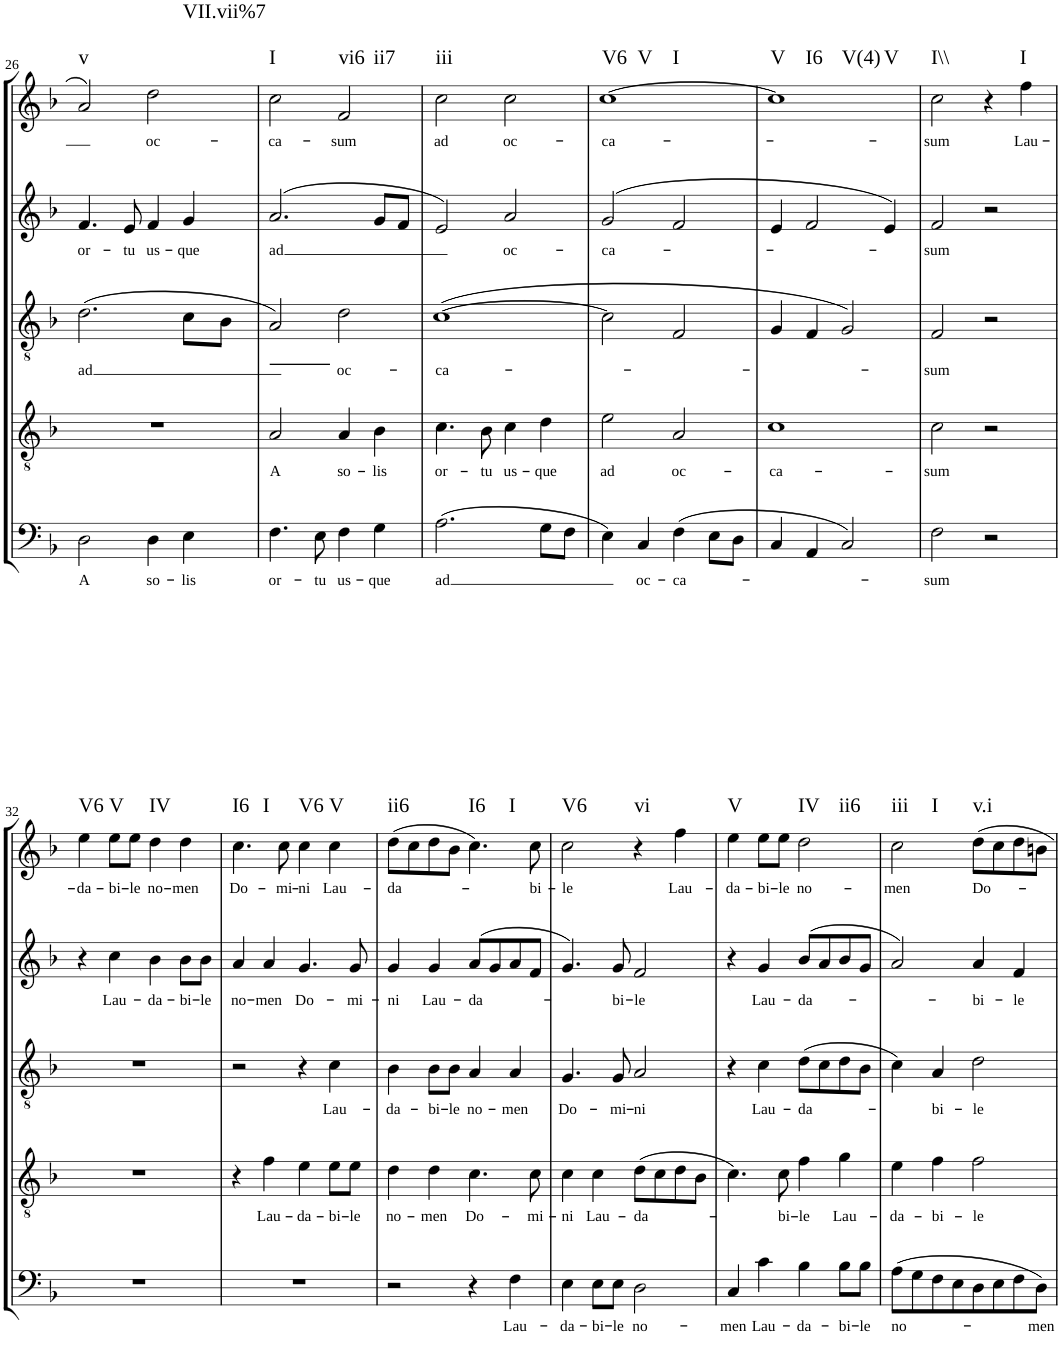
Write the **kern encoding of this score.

**kern	**text	**kern	**text	**kern	**text	**kern	**text	**kern	**text	**harte
*part5	*part5	*part4	*part4	*part3	*part3	*part2	*part2	*part1	*part1	*part1
*staff5	*staff5	*staff4	*staff4	*staff3	*staff3	*staff2	*staff2	*staff1	*staff1	*
*I"Basso	*	*I"Tenore	*	*I"Alto	*	*I"Alto	*	*I"Canto	*	*
!!LO:PB:g=z
*clefF4	*	*clefGv2	*	*clefGv2	*	*clefG2	*	*clefG2	*	*
*Trd7c12	*	*	*	*	*	*	*	*	*	*
*k[b-]	*	*k[b-]	*	*k[b-]	*	*k[b-]	*	*k[b-]	*	*
*F:	*	*F:	*	*F:	*	*F:	*	*F:	*	*
*M4/4	*	*M4/4	*	*M4/4	*	*M4/4	*	*M4/4	*	*
*met(c)	*	*met(c)	*	*met(c)	*	*met(c)	*	*met(c)	*	*
=26	=26	=26	=26	=26	=26	=26	=26	=26	=26	=26
!	!LO:LY:b	!	!	!	!LO:LY:b	!	!LO:LY:b	!	!	!LO:H:kt=v
2D\	A	1r	.	(>2.d\	ad	4.f/	or-	2a/	.	N
!	!	!	!	!	!	!	!LO:LY:b	!	!	!
.	.	.	.	.	.	8e/	-tu	.	.	.
!	!LO:LY:b	!	!	!	!	!	!LO:LY:b	!	!LO:LY:b	!LO:H:kt=VII.vii%7
4D\	so-	.	.	.	.	4f/	us-	2dd\	oc-	N
!	!LO:LY:b	!	!	!	!	!	!LO:LY:b	!	!	!
4E\	-lis	.	.	8c\L	.	4g/	-que	.	.	.
.	.	.	.	8B-\J	.	.	.	.	.	.
=27	=27	=27	=27	=27	=27	=27	=27	=27	=27	=27
!	!LO:LY:b	!	!LO:LY:b	!	!	!	!LO:LY:b	!	!LO:LY:b	!LO:H:kt=I
4.F\	or-	2A/	A	2A/)	.	(>2.a/	ad	2cc\	-ca-	N
!	!LO:LY:b	!	!	!	!	!	!	!	!	!
8E\	-tu	.	.	.	.	.	.	.	.	.
!	!LO:LY:b	!	!LO:LY:b	!	!LO:LY:b	!	!	!	!LO:LY:b	!LO:H:n=1:kt=vi6
!	!	!	!	!	!	!	!	!	!	!LO:H:n=2:kt=ii7
4F\	us-	4A/	so-	2d\	oc-	.	.	2f/	-sum	N N
!	!LO:LY:b	!	!LO:LY:b	!	!	!	!	!	!	!
4G\	-que	4B-\	-lis	.	.	8g/L	.	.	.	.
.	.	.	.	.	.	8f/J	.	.	.	.
=28	=28	=28	=28	=28	=28	=28	=28	=28	=28	=28
!	!LO:LY:b	!	!LO:LY:b	!	!LO:LY:b	!	!	!	!LO:LY:b	!LO:H:kt=iii
(>2.A\	ad	4.c\	or-	(>[1c	-ca-	2e/)	.	2cc\	ad	N
!	!	!	!LO:LY:b	!	!	!	!	!	!	!
.	.	8B-\	-tu	.	.	.	.	.	.	.
!	!	!	!LO:LY:b	!	!	!	!LO:LY:b	!	!LO:LY:b	!
.	.	4c\	us-	.	.	2a/	oc-	2cc\	oc-	.
!	!	!	!LO:LY:b	!	!	!	!	!	!	!
8G\L	.	4d\	-que	.	.	.	.	.	.	.
8F\J	.	.	.	.	.	.	.	.	.	.
=29	=29	=29	=29	=29	=29	=29	=29	=29	=29	=29
!	!	!	!LO:LY:b	!	!	!	!LO:LY:b	!	!LO:LY:b	!LO:H:n=1:kt=V6
!	!	!	!	!	!	!	!	!	!	!LO:H:n=2:kt=V
!	!	!	!	!	!	!	!	!	!	!LO:H:n=3:kt=I
4E\)	.	2e\	ad	2c\]	.	(>2g/	-ca-	[1cc	-ca-	N N N
!	!LO:LY:b	!	!	!	!	!	!	!	!	!
4C/	oc-	.	.	.	.	.	.	.	.	.
!	!LO:LY:b	!	!LO:LY:b	!	!	!	!	!	!	!
(>4F\	-ca-	2A/	oc-	2F/	.	2f/	.	.	.	.
8E\L	.	.	.	.	.	.	.	.	.	.
8D\J	.	.	.	.	.	.	.	.	.	.
=30	=30	=30	=30	=30	=30	=30	=30	=30	=30	=30
!	!	!	!LO:LY:b	!	!	!	!	!	!	!LO:H:n=1:kt=V
!	!	!	!	!	!	!	!	!	!	!LO:H:n=2:kt=I6
!	!	!	!	!	!	!	!	!	!	!LO:H:n=3:kt=V(4)
!	!	!	!	!	!	!	!	!	!	!LO:H:n=4:kt=V
4C/	.	1c	-ca-	4G/	.	4e/	.	1cc]	.	N N N N
4AA/	.	.	.	4F/	.	2f/	.	.	.	.
2C/)	.	.	.	2G/)	.	.	.	.	.	.
.	.	.	.	.	.	4e/)	.	.	.	.
=31	=31	=31	=31	=31	=31	=31	=31	=31	=31	=31
!	!LO:LY:b	!	!LO:LY:b	!	!LO:LY:b	!	!LO:LY:b	!	!LO:LY:b	!LO:H:kt=I\\
2F\	-sum	2c\	-sum	2F/	-sum	2f/	-sum	2cc\	-sum	N
2r	.	2r	.	2r	.	2r	.	4r	.	.
!	!	!	!	!	!	!	!	!	!LO:LY:b	!LO:H:kt=I
.	.	.	.	.	.	.	.	4ff\	Lau-	N
!!LO:LB:g=z
=32	=32	=32	=32	=32	=32	=32	=32	=32	=32	=32
!	!	!	!	!	!	!	!	!	!LO:LY:b	!LO:H:kt=V6
1r	.	1r	.	1r	.	4r	.	4ee\	-da-	N
!	!	!	!	!	!	!	!LO:LY:b	!	!LO:LY:b	!LO:H:kt=V
.	.	.	.	.	.	4cc\	Lau-	8ee\L	-bi-	N
!	!	!	!	!	!	!	!	!	!LO:LY:b	!
.	.	.	.	.	.	.	.	8ee\J	-le	.
!	!	!	!	!	!	!	!LO:LY:b	!	!LO:LY:b	!LO:H:kt=IV
.	.	.	.	.	.	4b-\	-da-	4dd\	no-	N
!	!	!	!	!	!	!	!LO:LY:b	!	!LO:LY:b	!
.	.	.	.	.	.	8b-\L	-bi-	4dd\	-men	.
!	!	!	!	!	!	!	!LO:LY:b	!	!	!
.	.	.	.	.	.	8b-\J	-le	.	.	.
=33	=33	=33	=33	=33	=33	=33	=33	=33	=33	=33
!	!	!	!	!	!	!	!LO:LY:b	!	!LO:LY:b	!LO:H:n=1:kt=I6
!	!	!	!	!	!	!	!	!	!	!LO:H:n=2:kt=I
1r	.	4r	.	2r	.	4a/	no-	4.cc\	Do-	N N
!	!	!	!LO:LY:b	!	!	!	!LO:LY:b	!	!	!
.	.	4f\	Lau-	.	.	4a/	-men	.	.	.
!	!	!	!	!	!	!	!	!	!LO:LY:b	!
.	.	.	.	.	.	.	.	8cc\	-mi-	.
!	!	!	!LO:LY:b	!	!	!	!LO:LY:b	!	!LO:LY:b	!LO:H:kt=V6
.	.	4e\	-da-	4r	.	4.g/	Do-	4cc\	-ni	N
!	!	!	!LO:LY:b	!	!LO:LY:b	!	!	!	!LO:LY:b	!LO:H:kt=V
.	.	8e\L	-bi-	4c\	Lau-	.	.	4cc\	Lau-	N
!	!	!	!LO:LY:b	!	!	!	!LO:LY:b	!	!	!
.	.	8e\J	-le	.	.	8g/	-mi-	.	.	.
=34	=34	=34	=34	=34	=34	=34	=34	=34	=34	=34
!	!	!	!LO:LY:b	!	!LO:LY:b	!	!LO:LY:b	!	!LO:LY:b	!LO:H:kt=ii6
2r	.	4d\	no-	4B-\	-da-	4g/	-ni	(>8dd\L	-da-	N
.	.	.	.	.	.	.	.	8cc\	.	.
!	!	!	!LO:LY:b	!	!LO:LY:b	!	!LO:LY:b	!	!	!
.	.	4d\	-men	8B-\L	-bi-	4g/	Lau-	8dd\	.	.
!	!	!	!	!	!LO:LY:b	!	!	!	!	!
.	.	.	.	8B-\J	-le	.	.	8b-\J	.	.
!	!	!	!LO:LY:b	!	!LO:LY:b	!	!LO:LY:b	!	!	!LO:H:n=1:kt=I6
!	!	!	!	!	!	!	!	!	!	!LO:H:n=2:kt=I
4r	.	4.c\	Do-	4A/	no-	(>8a/L	-da-	4.cc\)	.	N N
.	.	.	.	.	.	8g/	.	.	.	.
!	!LO:LY:b	!	!	!	!LO:LY:b	!	!	!	!	!
4F\	Lau-	.	.	4A/	-men	8a/	.	.	.	.
!	!	!	!LO:LY:b	!	!	!	!	!	!LO:LY:b	!
.	.	8c\	-mi-	.	.	8f/J	.	8cc\	-bi-	.
=35	=35	=35	=35	=35	=35	=35	=35	=35	=35	=35
!	!LO:LY:b	!	!LO:LY:b	!	!LO:LY:b	!	!	!	!LO:LY:b	!LO:H:kt=V6
4E\	-da-	4c\	-ni	4.G/	Do-	4.g/)	.	2cc\	-le	N
!	!LO:LY:b	!	!LO:LY:b	!	!	!	!	!	!	!
8E\L	-bi-	4c\	Lau-	.	.	.	.	.	.	.
!	!LO:LY:b	!	!	!	!LO:LY:b	!	!LO:LY:b	!	!	!
8E\J	-le	.	.	8G/	-mi-	8g/	-bi-	.	.	.
!	!LO:LY:b	!	!LO:LY:b	!	!LO:LY:b	!	!LO:LY:b	!	!	!LO:H:kt=vi
2D\	no-	(>8d\L	-da-	2A/	-ni	2f/	-le	4r	.	N
.	.	8c\	.	.	.	.	.	.	.	.
!	!	!	!	!	!	!	!	!	!LO:LY:b	!
.	.	8d\	.	.	.	.	.	4ff\	Lau-	.
.	.	8B-\J	.	.	.	.	.	.	.	.
=36	=36	=36	=36	=36	=36	=36	=36	=36	=36	=36
!	!LO:LY:b	!	!	!	!	!	!	!	!LO:LY:b	!LO:H:kt=V
4C/	-men	4.c\)	.	4r	.	4r	.	4ee\	-da-	N
!	!LO:LY:b	!	!	!	!LO:LY:b	!	!LO:LY:b	!	!LO:LY:b	!
4c\	Lau-	.	.	4c\	Lau-	4g/	Lau-	8ee\L	-bi-	.
!	!	!	!LO:LY:b	!	!	!	!	!	!LO:LY:b	!
.	.	8c\	-bi-	.	.	.	.	8ee\J	-le	.
!	!LO:LY:b	!	!LO:LY:b	!	!LO:LY:b	!	!LO:LY:b	!	!LO:LY:b	!LO:H:n=1:kt=IV
!	!	!	!	!	!	!	!	!	!	!LO:H:n=2:kt=ii6
4B-\	-da-	4f\	-le	(>8d\L	-da-	(>8b-/L	-da-	2dd\	no-	N N
.	.	.	.	8c\	.	8a/	.	.	.	.
!	!LO:LY:b	!	!LO:LY:b	!	!	!	!	!	!	!
8B-\L	-bi-	4g\	Lau-	8d\	.	8b-/	.	.	.	.
!	!LO:LY:b	!	!	!	!	!	!	!	!	!
8B-\J	-le	.	.	8B-\J	.	8g/J	.	.	.	.
=37	=37	=37	=37	=37	=37	=37	=37	=37	=37	=37
!	!LO:LY:b	!	!LO:LY:b	!	!	!	!	!	!LO:LY:b	!LO:H:n=1:kt=iii
!	!	!	!	!	!	!	!	!	!	!LO:H:n=2:kt=I
(>8A\L	no-	4e\	-da-	4c\)	.	2a/)	.	2cc\	-men	N N
8G\	.	.	.	.	.	.	.	.	.	.
!	!	!	!LO:LY:b	!	!LO:LY:b	!	!	!	!	!
8F\	.	4f\	-bi-	4A/	-bi-	.	.	.	.	.
8E\	.	.	.	.	.	.	.	.	.	.
!	!	!	!LO:LY:b	!	!LO:LY:b	!	!LO:LY:b	!	!LO:LY:b	!LO:H:kt=v.i
8D\	.	2f\	-le	2d\	-le	4a/	-bi-	8dd\L	Do-	N
8E\	.	.	.	.	.	.	.	8cc\	.	.
!	!	!	!	!	!	!	!LO:LY:b	!	!	!
8F\	.	.	.	.	.	4f/	-le	8dd\	.	.
!	!LO:LY:b	!	!	!	!	!	!	!	!	!
8D\J)	-men	.	.	.	.	.	.	8bn\J	.	.
=	=	=	=	=	=	=	=	=	=	=
*-	*-	*-	*-	*-	*-	*-	*-	*-	*-	*-
